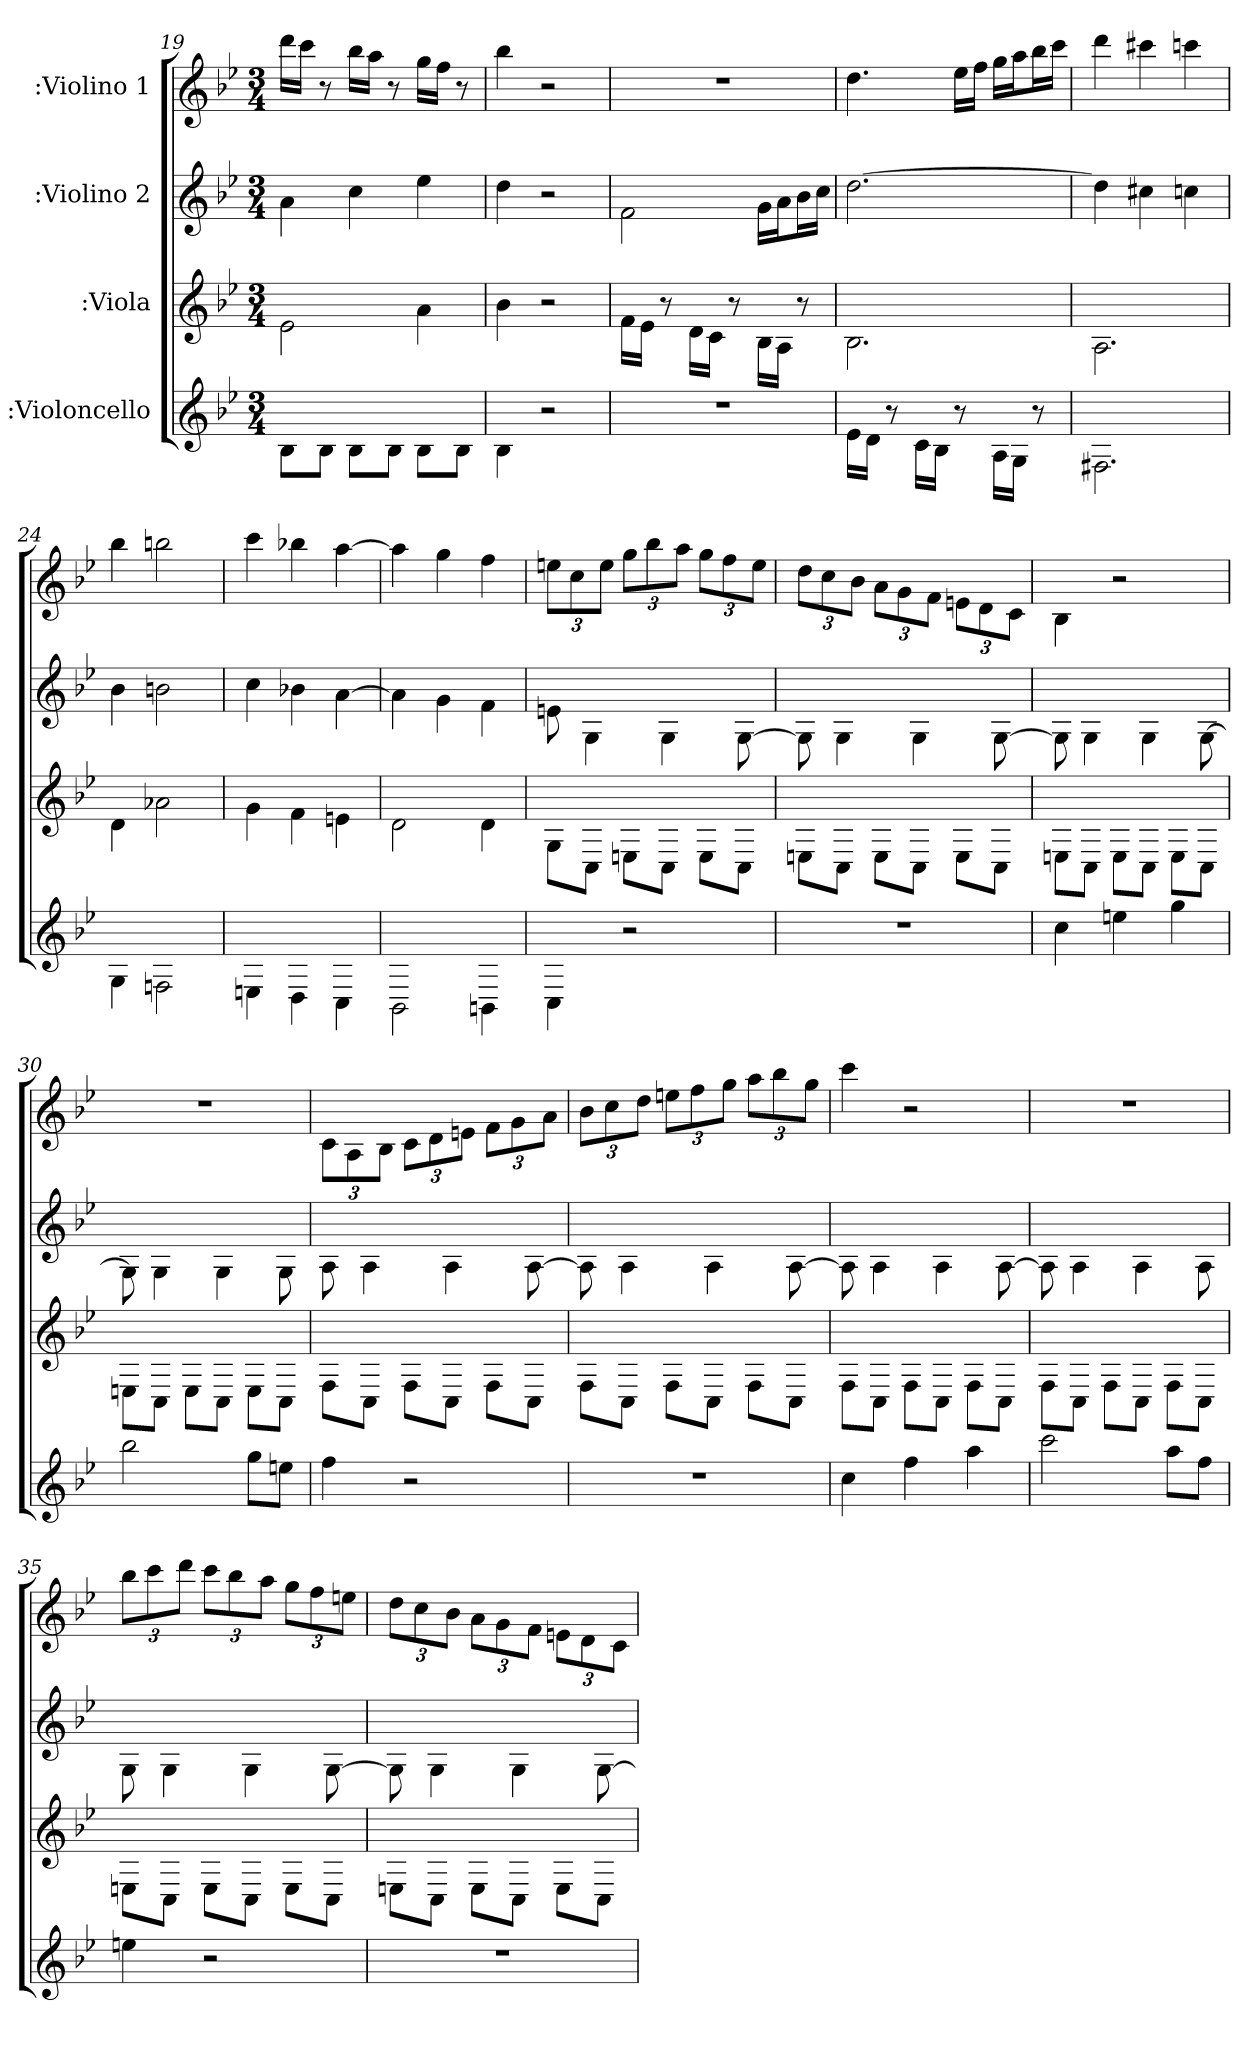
**kern	**kern	**kern	**kern
*part4	*part3	*part2	*part1
*staff4	*staff3	*staff2	*staff1
*I":Violoncello	*I":Viola	*I":Violino 2	*I":Violino 1
*k[b-e-]	*k[b-e-]	*k[b-e-]	*k[b-e-]
*B-:	*B-:	*B-:	*B-:
*M3/4	*M3/4	*M3/4	*M3/4
=19	=19	=19	=19
8B-\L	2e-\	4a\	16ddd\LL
.	.	.	16ccc\JJ
8B-\J	.	.	8r
8B-\L	.	4cc\	16bb-\LL
.	.	.	16aa\JJ
8B-\J	.	.	8r
8B-\L	4a\	4ee-\	16gg\LL
.	.	.	16ff\JJ
8B-\J	.	.	8r
=20	=20	=20	=20
4B-\	4b-\	4dd\	4bb-\
2r	2r	2r	2r
=21	=21	=21	=21
2.r	16f\LL	2f\	2.r
.	16e-\JJ	.	.
.	8r	.	.
.	16d\LL	.	.
.	16c\JJ	.	.
.	8r	.	.
.	16B-\LL	16g\LL	.
.	16A\JJ	16a\J	.
.	8r	16b-\L	.
.	.	16cc\JJ	.
=22	=22	=22	=22
16e-\LL	2.B-\	[2.dd\	4.dd\
16d\JJ	.	.	.
8r	.	.	.
16c\LL	.	.	.
16B-\JJ	.	.	.
8r	.	.	16ee-\LL
.	.	.	16ff\JJ
16A\LL	.	.	16gg\LL
16G\JJ	.	.	16aa\J
8r	.	.	16bb-\L
.	.	.	16ccc\JJ
=23	=23	=23	=23
2.F#X\	2.A\	4dd\]	4ddd\
.	.	4cc#X\	4ccc#X\
.	.	4ccn\	4cccn\
=24	=24	=24	=24
4G\	4d\	4b-\	4bb-\
2Fn\	2a-X\	2bn\	2bbn\
=25	=25	=25	=25
4En\	4g\	4cc\	4ccc\
4D\	4f\	4b-X\	4bb-X\
4C\	4en\	[4a\	[4aa\
=26	=26	=26	=26
2BB-\	2d\	4a\]	4aa\]
.	.	4g\	4gg\
4BBn\	4d\	4f\	4ff\
=27	=27	=27	=27
4C\	8G\L	8en\	12een\L
.	.	.	12cc\
.	8C\J	4G\	.
.	.	.	12ee\J
2r	8En\L	.	12gg\L
.	.	.	12bb-\
.	8C\J	4G\	.
.	.	.	12aa\J
.	8E\L	.	12gg\L
.	.	.	12ff\
.	8C\J	[8G\	.
.	.	.	12ee\J
=28	=28	=28	=28
2.r	8En\L	8G\]	12dd\L
.	.	.	12cc\
.	8C\J	4G\	.
.	.	.	12b-\J
.	8E\L	.	12a\L
.	.	.	12g\
.	8C\J	4G\	.
.	.	.	12f\J
.	8E\L	.	12en\L
.	.	.	12d\
.	8C\J	[8G\	.
.	.	.	12c\J
=29	=29	=29	=29
4cc\	8En\L	8G\]	4B-\
.	8C\J	4G\	.
4een\	8E\L	.	2r
.	8C\J	4G\	.
4gg\	8E\L	.	.
.	8C\J	[8G\	.
=30	=30	=30	=30
2bb-\	8En\L	8G\]	2.r
.	8C\J	4G\	.
.	8E\L	.	.
.	8C\J	4G\	.
8gg\L	8E\L	.	.
8een\J	8C\J	8G\	.
=31	=31	=31	=31
4ff\	8F\L	8A\	12c\L
.	.	.	12A\
.	8C\J	4A\	.
.	.	.	12B-\J
2r	8F\L	.	12c\L
.	.	.	12d\
.	8C\J	4A\	.
.	.	.	12en\J
.	8F\L	.	12f\L
.	.	.	12g\
.	8C\J	[8A\	.
.	.	.	12a\J
=32	=32	=32	=32
2.r	8F\L	8A\]	12b-\L
.	.	.	12cc\
.	8C\J	4A\	.
.	.	.	12dd\J
.	8F\L	.	12een\L
.	.	.	12ff\
.	8C\J	4A\	.
.	.	.	12gg\J
.	8F\L	.	12aa\L
.	.	.	12bb-\
.	8C\J	[8A\	.
.	.	.	12gg\J
=33	=33	=33	=33
4cc\	8F\L	8A\]	4ccc\
.	8C\J	4A\	.
4ff\	8F\L	.	2r
.	8C\J	4A\	.
4aa\	8F\L	.	.
.	8C\J	[8A\	.
=34	=34	=34	=34
2ccc\	8F\L	8A\]	2.r
.	8C\J	4A\	.
.	8F\L	.	.
.	8C\J	4A\	.
8aa\L	8F\L	.	.
8ff\J	8C\J	8A\	.
=35	=35	=35	=35
4een\	8En\L	8G\	12bb-\L
.	.	.	12ccc\
.	8C\J	4G\	.
.	.	.	12ddd\J
2r	8E\L	.	12ccc\L
.	.	.	12bb-\
.	8C\J	4G\	.
.	.	.	12aa\J
.	8E\L	.	12gg\L
.	.	.	12ff\
.	8C\J	[8G\	.
.	.	.	12een\J
=36	=36	=36	=36
2.r	8En\L	8G\]	12dd\L
.	.	.	12cc\
.	8C\J	4G\	.
.	.	.	12b-\J
.	8E\L	.	12a\L
.	.	.	12g\
.	8C\J	4G\	.
.	.	.	12f\J
.	8E\L	.	12en\L
.	.	.	12d\
.	8C\J	[8G\	.
.	.	.	12c\J
=	=	=	=
*-	*-	*-	*-
